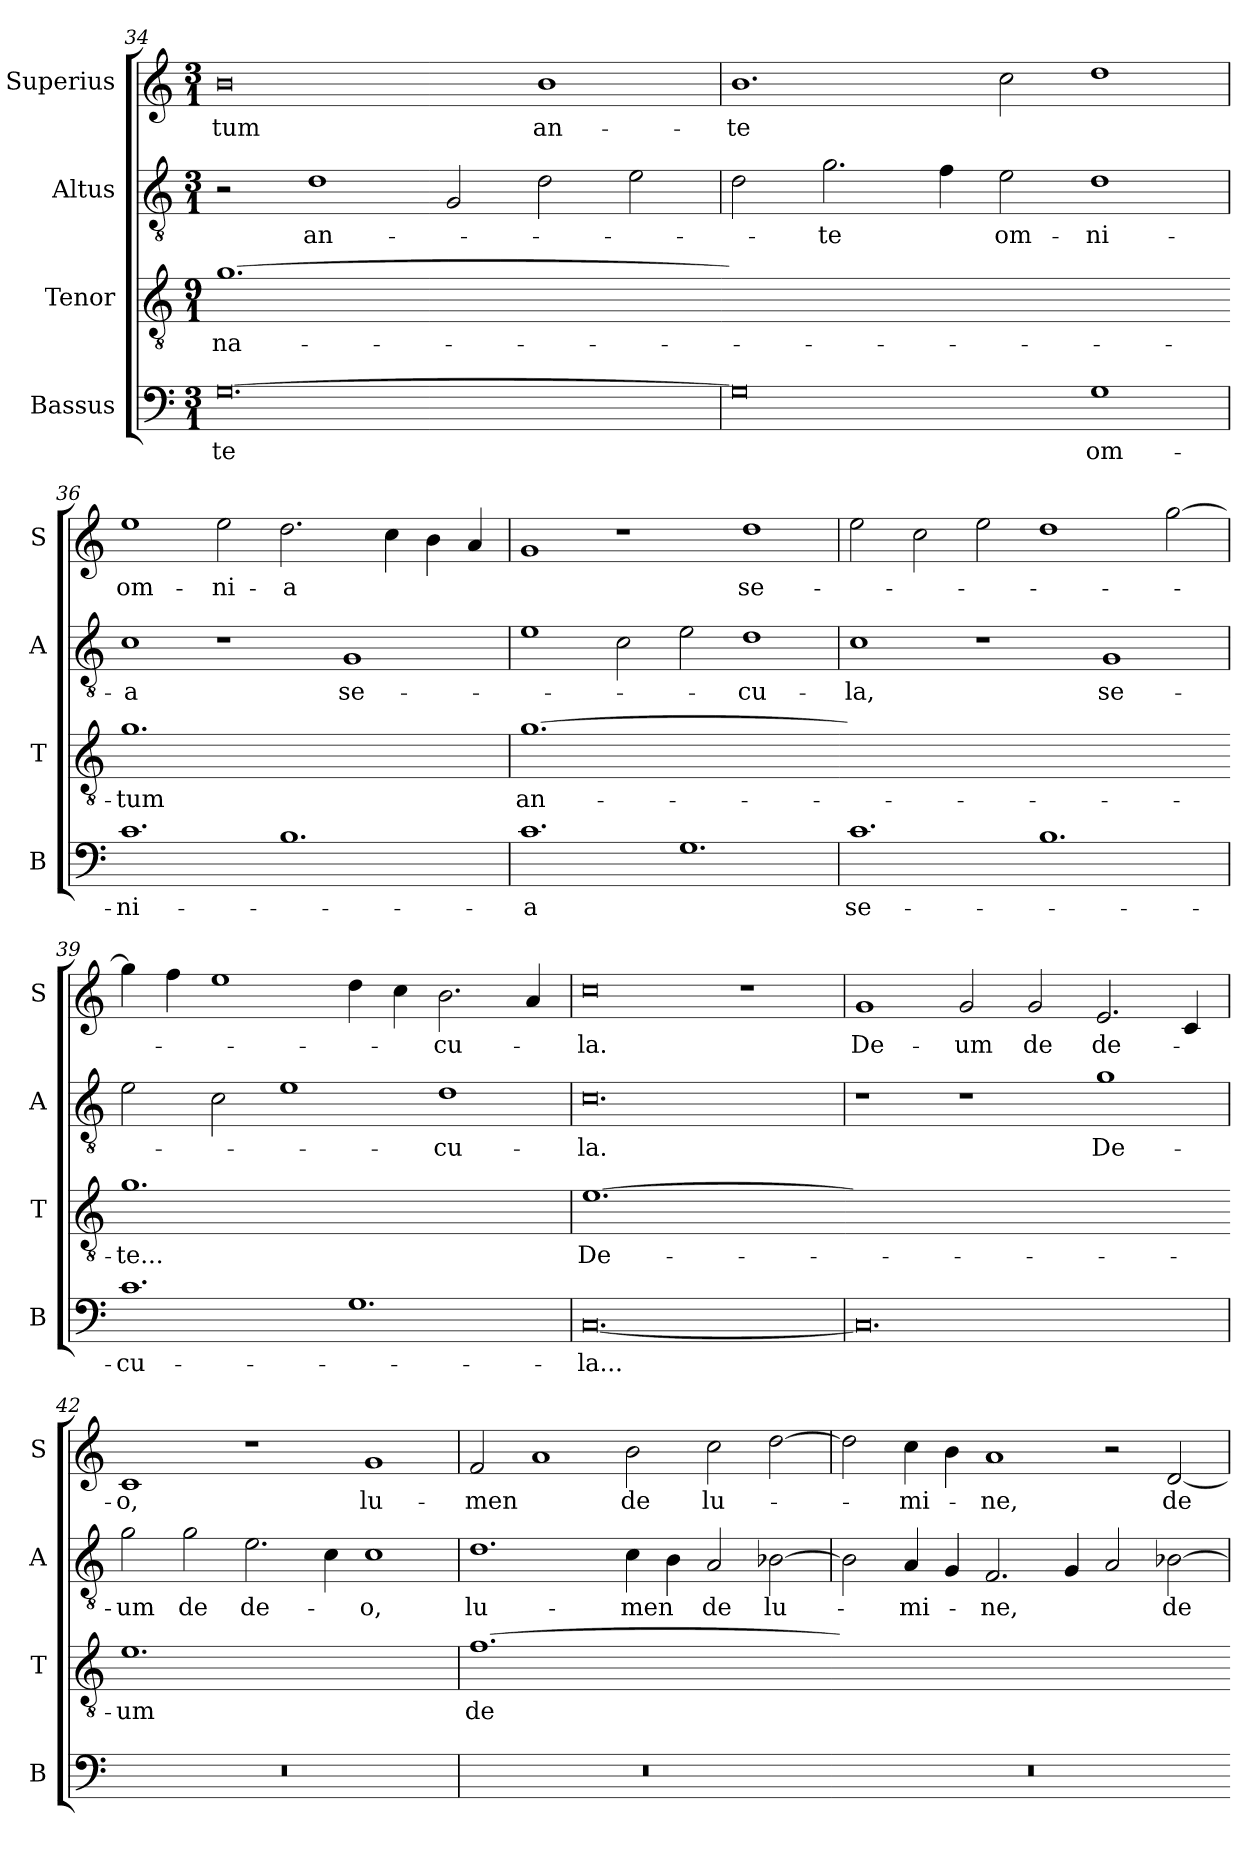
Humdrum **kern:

**kern	**text	**kern	**text	**kern	**text	**kern	**text
*part4	*part4	*part3	*part3	*part2	*part2	*part1	*part1
*staff4	*staff4	*staff3	*staff3	*staff2	*staff2	*staff1	*staff1
*I"Bassus	*	*I"Tenor	*	*I"Altus	*	*I"Superius	*
*I'B	*	*I'T	*	*I'A	*	*I'S	*
*clefF4	*	*clefGv2	*	*clefGv2	*	*clefG2	*
*k[]	*	*k[]	*	*k[]	*	*k[]	*
*M3/1	*	*M9/1	*	*M3/1	*	*M3/1	*
=34	=34	=34	=34	=34	=34	=34	=34
!	!	!LO:N:vis=1.	!	!	!	!	!
[0.G	-te	[0.g	na-	2r	.	0b	-tum
.	.	.	.	1d	an-	.	.
.	.	.	.	2G/	.	.	.
.	.	.	.	2d\	.	1b	an-
.	.	.	.	2e\	.	.	.
=35	=35	=35-	=35	=35	=35	=35	=35
!	!	!LO:N:vis=1.	!	!	!	!	!
0G]	.	0.gyy]	.	2d\	.	1.b	-te
.	.	.	.	2.g\	-te	.	.
.	.	.	.	4f\	.	.	.
.	.	.	.	2e\	om-	2cc\	.
1G	om-	.	.	1d	-ni-	1dd	.
=36	=36	=36-	=36	=36	=36	=36	=36
!	!	!LO:N:vis=1.	!	!	!	!	!
1.c	-ni-	0.g	-tum	1c	-a	1ee	om-
.	.	.	.	1r	.	2ee\	-ni-
1.B	.	.	.	.	.	2.dd\	-a
.	.	.	.	1G	se-	.	.
.	.	.	.	.	.	4cc\	.
.	.	.	.	.	.	4b\	.
.	.	.	.	.	.	4a/	.
=37	=37	=37	=37	=37	=37	=37	=37
!	!	!LO:N:vis=1.	!	!	!	!	!
1.c	-a	[0.g	an-	1e	.	1g	.
.	.	.	.	2c\	.	1r	.
1.G	.	.	.	2e\	.	.	.
.	.	.	.	1d	-cu-	1dd	se-
=38	=38	=38-	=38	=38	=38	=38	=38
!	!	!LO:N:vis=1.	!	!	!	!	!
1.c	se-	0.gyy]	.	1c	-la,	2ee\	.
.	.	.	.	.	.	2cc\	.
.	.	.	.	1r	.	2ee\	.
1.B	.	.	.	.	.	1dd	.
.	.	.	.	1G	se-	.	.
.	.	.	.	.	.	[2gg\	.
=39	=39	=39-	=39	=39	=39	=39	=39
!	!	!LO:N:vis=1.	!	!	!	!	!
1.c	-cu-	0.g	-te...	2e\	.	4gg\]	.
.	.	.	.	.	.	4ff\	.
.	.	.	.	2c\	.	1ee	.
.	.	.	.	1e	.	.	.
1.G	.	.	.	.	.	4dd\	.
.	.	.	.	.	.	4cc\	.
.	.	.	.	1d	-cu-	2.b\	-cu-
.	.	.	.	.	.	4a/	.
=40	=40	=40	=40	=40	=40	=40	=40
!	!	!LO:N:vis=1.	!	!	!	!	!
[0.C	-la...	[0.e	De-	0.c	-la.	0cc	-la.
.	.	.	.	.	.	1r	.
=41	=41	=41-	=41	=41	=41	=41	=41
!	!	!LO:N:vis=1.	!	!	!	!	!
0.C]	.	0.eyy]	.	1r	.	1g	De-
.	.	.	.	1r	.	2g/	-um
.	.	.	.	.	.	2g/	de
.	.	.	.	1g	De-	2.e/	de-
.	.	.	.	.	.	4c/	.
=42	=42	=42-	=42	=42	=42	=42	=42
!	!	!LO:N:vis=1.	!	!	!	!	!
0.r	.	0.e	-um	2g\	-um	1c	-o,
.	.	.	.	2g\	de	.	.
.	.	.	.	2.e\	de-	1r	.
.	.	.	.	4c\	.	.	.
.	.	.	.	1c	-o,	1g	lu-
=43	=43	=43	=43	=43	=43	=43	=43
!	!	!LO:N:vis=1.	!	!	!	!	!
0.r	.	[0.f	de	1.d	lu-	2f/	-men
.	.	.	.	.	.	1a	.
.	.	.	.	4c\	-men	2b\	de
.	.	.	.	4B\	.	.	.
.	.	.	.	2A/	de	2cc\	lu-
.	.	.	.	[2B-X\	lu-	[2dd\	.
=44	=44	=44-	=44	=44	=44	=44	=44
!	!	!LO:N:vis=1.	!	!	!	!	!
0.r	.	0.fyy]	.	2B-\]	.	2dd\]	.
.	.	.	.	4A/	-mi-	4cc\	-mi-
.	.	.	.	4G/	.	4b\	.
.	.	.	.	2.F/	-ne,	1a	-ne,
.	.	.	.	4G/	.	.	.
.	.	.	.	2A/	.	2r	.
.	.	.	.	[2B-X\	de-	[2d/	de-
=	=	=-	=	=	=	=	=
*-	*-	*-	*-	*-	*-	*-	*-
